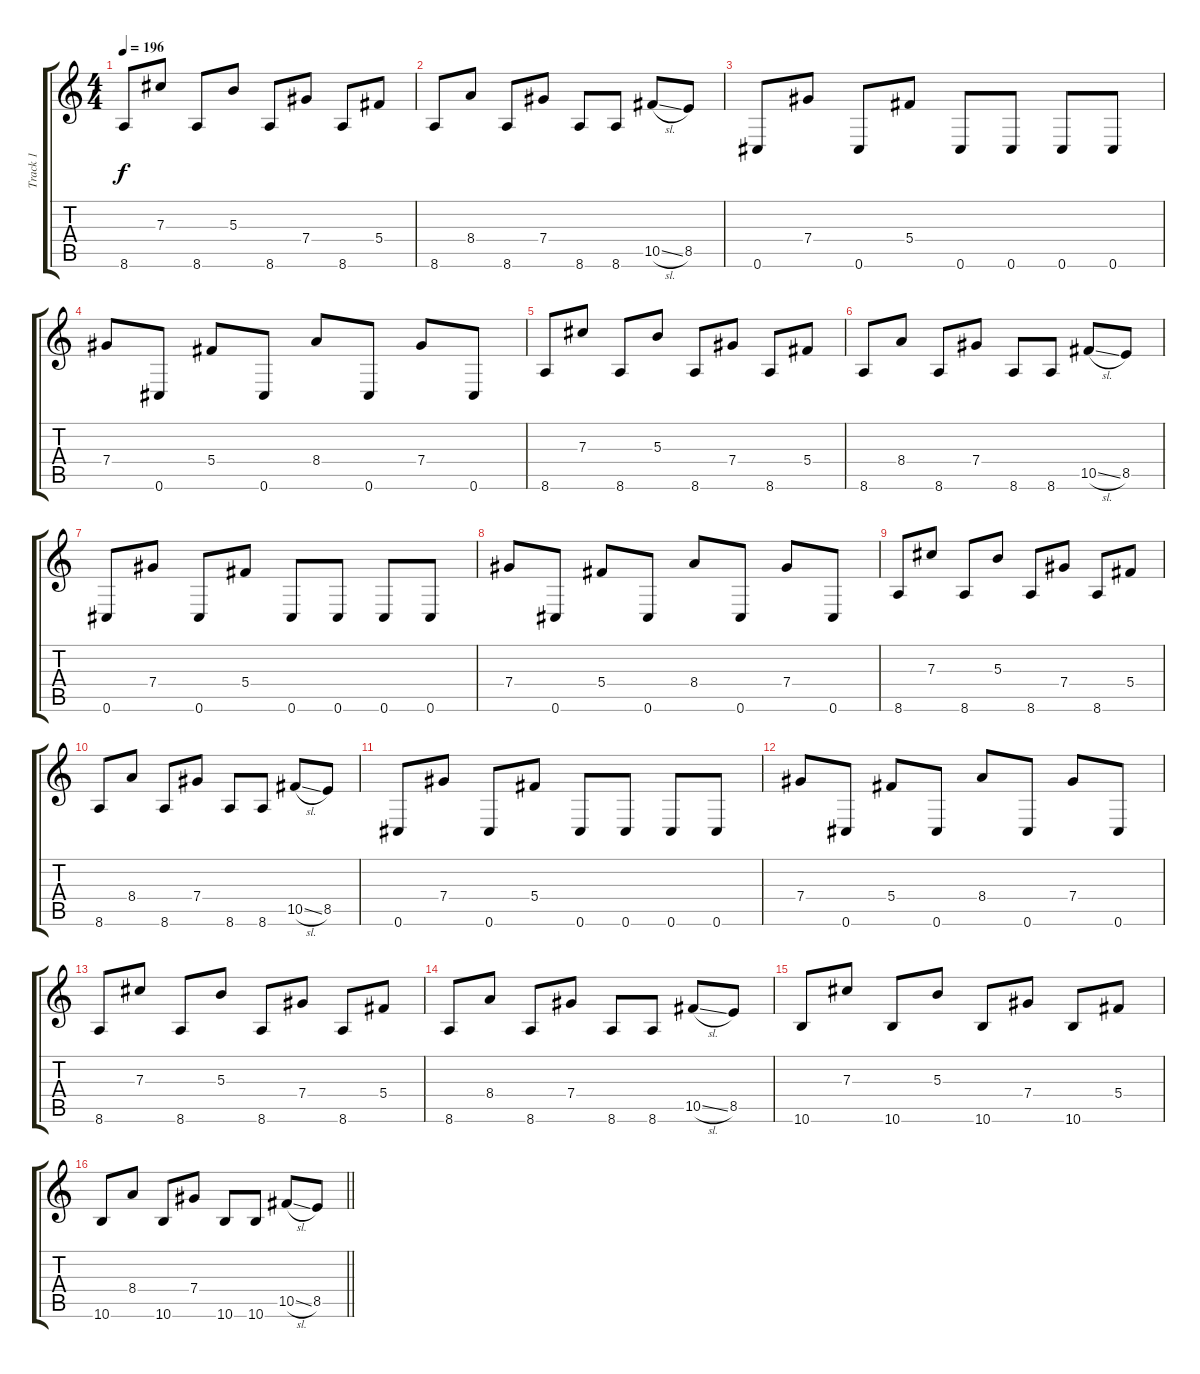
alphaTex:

\track ("Track 1" "Track 1") {instrument distortionguitar}
\staff {score tabs}
\tuning (Eb4 Bb3 Gb3 Db3 Ab2 Db2) {hide}
\ts (4 4)
\tempo 196
\clef g2
\ks c
8.6.8{dy f} 7.3.8 8.6.8 5.3.8 8.6.8 7.4.8 8.6.8 5.4.8 |
8.6.8 8.4.8 8.6.8 7.4.8 8.6.8 8.6.8 10.5{sl}.8 8.5.8 |
0.6.8 7.4.8 0.6.8 5.4.8 0.6.8 0.6.8 0.6.8 0.6.8 |
7.4.8 0.6.8 5.4.8 0.6.8 8.4.8 0.6.8 7.4.8 0.6.8 |
8.6.8 7.3.8 8.6.8 5.3.8 8.6.8 7.4.8 8.6.8 5.4.8 |
8.6.8 8.4.8 8.6.8 7.4.8 8.6.8 8.6.8 10.5{sl}.8 8.5.8 |
0.6.8 7.4.8 0.6.8 5.4.8 0.6.8 0.6.8 0.6.8 0.6.8 |
7.4.8 0.6.8 5.4.8 0.6.8 8.4.8 0.6.8 7.4.8 0.6.8 |
8.6.8 7.3.8 8.6.8 5.3.8 8.6.8 7.4.8 8.6.8 5.4.8 |
8.6.8 8.4.8 8.6.8 7.4.8 8.6.8 8.6.8 10.5{sl}.8 8.5.8 |
0.6.8 7.4.8 0.6.8 5.4.8 0.6.8 0.6.8 0.6.8 0.6.8 |
7.4.8 0.6.8 5.4.8 0.6.8 8.4.8 0.6.8 7.4.8 0.6.8 |
8.6.8 7.3.8 8.6.8 5.3.8 8.6.8 7.4.8 8.6.8 5.4.8 |
8.6.8 8.4.8 8.6.8 7.4.8 8.6.8 8.6.8 10.5{sl}.8 8.5.8 |
10.6.8 7.3.8 10.6.8 5.3.8 10.6.8 7.4.8 10.6.8 5.4.8 |
\barLineRight lightlight
10.6.8 8.4.8 10.6.8 7.4.8 10.6.8 10.6.8 10.5{sl}.8 8.5.8
